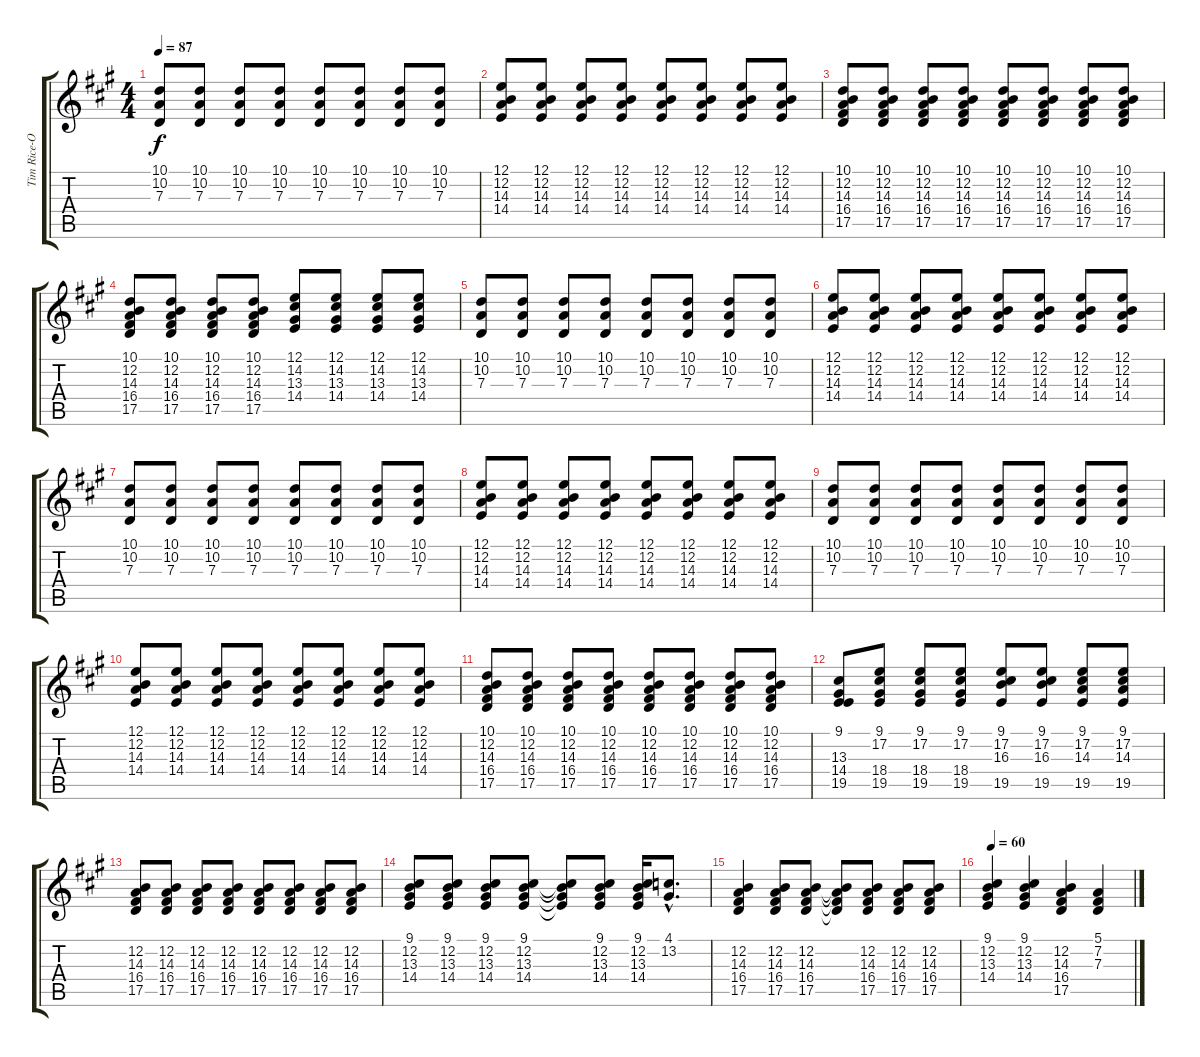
\track ("Tim Rice-Oxley (Piano RH) " "Tim Rice-O") {instrument acousticgrandpiano}
\staff {score tabs}
\tuning (E4 B3 G3 D3 A2 E2) {hide}
\ts (4 4)
\tempo 87
\clef g2
\ks a
(10.1 10.2 7.3).8{dy f} (10.1 10.2 7.3).8 (10.1 10.2 7.3).8 (10.1 10.2 7.3).8 (10.1 10.2 7.3).8 (10.1 10.2 7.3).8 (10.1 10.2 7.3).8 (10.1 10.2 7.3).8 |
(12.1 12.2 14.3 14.4).8 (12.1 12.2 14.3 14.4).8 (12.1 12.2 14.3 14.4).8 (12.1 12.2 14.3 14.4).8 (12.1 12.2 14.3 14.4).8 (12.1 12.2 14.3 14.4).8 (12.1 12.2 14.3 14.4).8 (12.1 12.2 14.3 14.4).8 |
(10.1 12.2 14.3 16.4 17.5).8 (10.1 12.2 14.3 16.4 17.5).8 (10.1 12.2 14.3 16.4 17.5).8 (10.1 12.2 14.3 16.4 17.5).8 (10.1 12.2 14.3 16.4 17.5).8 (10.1 12.2 14.3 16.4 17.5).8 (10.1 12.2 14.3 16.4 17.5).8 (10.1 12.2 14.3 16.4 17.5).8 |
(10.1 12.2 14.3 16.4 17.5).8 (10.1 12.2 14.3 16.4 17.5).8 (10.1 12.2 14.3 16.4 17.5).8 (10.1 12.2 14.3 16.4 17.5).8 (12.1 14.2 13.3 14.4).8 (12.1 14.2 13.3 14.4).8 (12.1 14.2 13.3 14.4).8 (12.1 14.2 13.3 14.4).8 |
(10.1 10.2 7.3).8 (10.1 10.2 7.3).8 (10.1 10.2 7.3).8 (10.1 10.2 7.3).8 (10.1 10.2 7.3).8 (10.1 10.2 7.3).8 (10.1 10.2 7.3).8 (10.1 10.2 7.3).8 |
(12.1 12.2 14.3 14.4).8 (12.1 12.2 14.3 14.4).8 (12.1 12.2 14.3 14.4).8 (12.1 12.2 14.3 14.4).8 (12.1 12.2 14.3 14.4).8 (12.1 12.2 14.3 14.4).8 (12.1 12.2 14.3 14.4).8 (12.1 12.2 14.3 14.4).8 |
(10.1 10.2 7.3).8 (10.1 10.2 7.3).8 (10.1 10.2 7.3).8 (10.1 10.2 7.3).8 (10.1 10.2 7.3).8 (10.1 10.2 7.3).8 (10.1 10.2 7.3).8 (10.1 10.2 7.3).8 |
(12.1 12.2 14.3 14.4).8 (12.1 12.2 14.3 14.4).8 (12.1 12.2 14.3 14.4).8 (12.1 12.2 14.3 14.4).8 (12.1 12.2 14.3 14.4).8 (12.1 12.2 14.3 14.4).8 (12.1 12.2 14.3 14.4).8 (12.1 12.2 14.3 14.4).8 |
(10.1 10.2 7.3).8 (10.1 10.2 7.3).8 (10.1 10.2 7.3).8 (10.1 10.2 7.3).8 (10.1 10.2 7.3).8 (10.1 10.2 7.3).8 (10.1 10.2 7.3).8 (10.1 10.2 7.3).8 |
(12.1 12.2 14.3 14.4).8 (12.1 12.2 14.3 14.4).8 (12.1 12.2 14.3 14.4).8 (12.1 12.2 14.3 14.4).8 (12.1 12.2 14.3 14.4).8 (12.1 12.2 14.3 14.4).8 (12.1 12.2 14.3 14.4).8 (12.1 12.2 14.3 14.4).8 |
(10.1 12.2 14.3 16.4 17.5).8 (10.1 12.2 14.3 16.4 17.5).8 (10.1 12.2 14.3 16.4 17.5).8 (10.1 12.2 14.3 16.4 17.5).8 (10.1 12.2 14.3 16.4 17.5).8 (10.1 12.2 14.3 16.4 17.5).8 (10.1 12.2 14.3 16.4 17.5).8 (10.1 12.2 14.3 16.4 17.5).8 |
(9.1 13.3 14.4 19.5).8 (9.1 17.2 18.4 19.5).8 (9.1 17.2 18.4 19.5).8 (9.1 17.2 18.4 19.5).8 (9.1 17.2 16.3 19.5).8 (9.1 17.2 16.3 19.5).8 (9.1 17.2 14.3 19.5).8 (9.1 17.2 14.3 19.5).8 |
(12.2 14.3 16.4 17.5).8 (12.2 14.3 16.4 17.5).8 (12.2 14.3 16.4 17.5).8 (12.2 14.3 16.4 17.5).8 (12.2 14.3 16.4 17.5).8 (12.2 14.3 16.4 17.5).8 (12.2 14.3 16.4 17.5).8 (12.2 14.3 16.4 17.5).8 |
(9.1 12.2 13.3 14.4).8 (9.1 12.2 13.3 14.4).8 (9.1 12.2 13.3 14.4).8 (9.1 12.2 13.3 14.4).8 (9.1{t} 12.2{t} 13.3{t} 14.4{t}).8 (9.1 12.2 13.3 14.4).8 (9.1 12.2 13.3 14.4).16 (4.1{hac} 13.2{hac}).8{d} |
(12.2 14.3 16.4 17.5).4 (12.2 14.3 16.4 17.5).8 (12.2 14.3 16.4 17.5).8 (12.2{t} 14.3{t} 16.4{t} 17.5{t}).8 (12.2 14.3 16.4 17.5).8 (12.2 14.3 16.4 17.5).8 (12.2 14.3 16.4 17.5).8 |
\tempo 60
(9.1 12.2 13.3 14.4).4 (9.1 12.2 13.3 14.4).4 (12.2 14.3 16.4 17.5).4 (5.1 7.2 7.3).4
